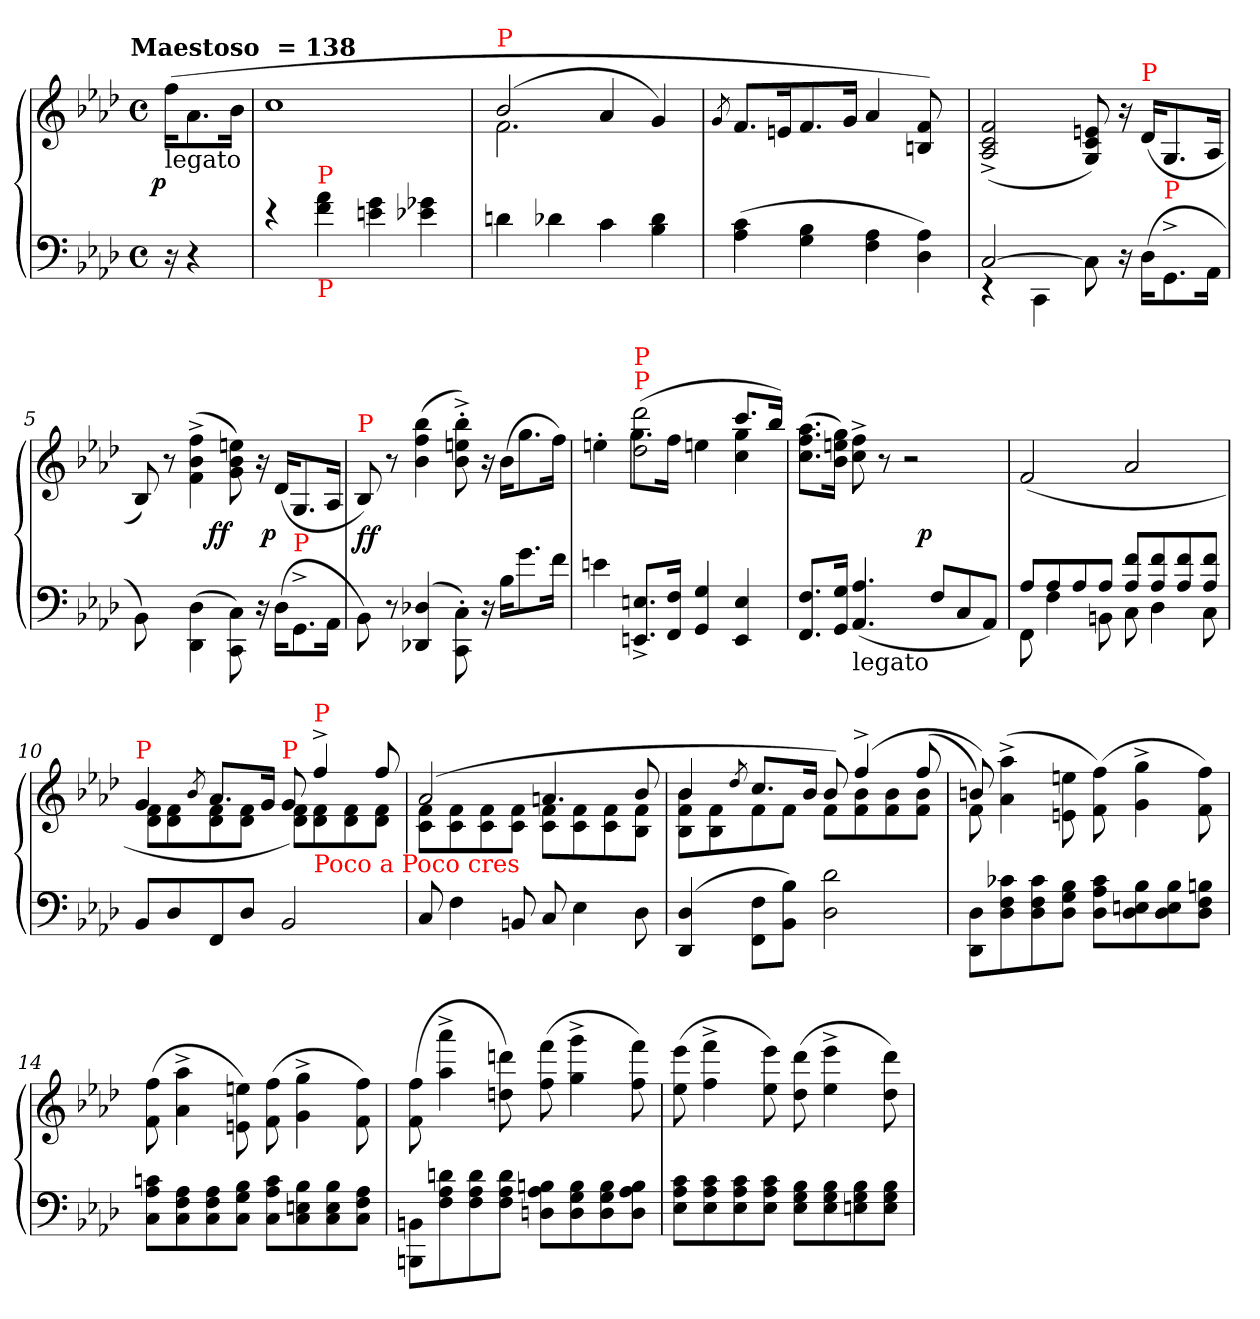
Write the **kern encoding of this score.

**kern	**kern	**dynam
*part1	*part1	*part1
*staff2	*staff1	*staff1/2
*clefF4	*clefG2	*
*k[b-e-a-d-]	*k[b-e-a-d-]	*
*f:	*f:	*
!!LO:TX:omd:t=Maestoso &nbsp;=&nbsp;138
*M4/4	*M4/4	*
*met(c)	*met(c)	*
*MM138	*MM138	*
=	=	=
!	!LO:TX:b:t=legato	!
!	!	!LO:DY:rj
16r	(>16ff!\KL	p
4r	8.a-!	.
.	16b-!Jk	.
=1	=1	=1
4re	1cc!	.
!LO:TX:a:color=red:t=P	!	!
!LO:TX:b:color=red:t=P	!	!
4a-!\ 4f!\	.	.
4g!\ 4en!\	.	.
4g-X!\ 4e-X!\	.	.
=2	=2	=2
*	*^	*
!	!LO:TX:a:color=red:t=P	!	!
4dn!\	(>2b-!	2.f	.
4d-X!\	.	.	.
4c!\	4a-!	.	.
4d-!\ 4B-!\	4g!)	4ryy	.
*	*v	*v	*
=3	=3	=3
.	8qg!/	.
(>4c! 4A-!	8.f!L	.
.	16en!k	.
4B-! 4G!	8.f!	.
.	16g!Jk	.
4A-! 4F!	4a-!	.
!	!LO:N:vis=8	!
4A-! 4D-!)	4f! 4Bn!)	.
=4	=4	=4
*^	*	*
[2C!	4rEE	(>2f!^> 2c!^> 2A-!^>	.
.	4CC!	.	.
2ryy	8C!\]	8en! 8c! 8G!)	.
.	16r	16r	.
!	!	!LO:TX:a:color=red:t=P	!
.	(<16D-!\KL	(>16d-!\KL	.
!	!LO:TX:a:color=red:t=P	!	!
.	8.GG^>!\	8.G!/	.
.	16AA-!\Jk	16A-!/Jk	.
*v	*v	*	*
=5	=5	=5
8BB-!\)	8B-!/)	.
8ryy	8r	.
(>4D-!\ 4DD-!\	(>4ff!^< 4b-!^< 4f!^<	.
!	!	!LO:DY:rj
8C!\ 8CC!\)	8een! 8b-! 8g!)	ff
16r	16r	.
!	!	!LO:DY:rj
(<16D-!KL	(>16d-!KL	p
!LO:TX:a:color=red:t=P	!	!
8.GG^>!\	8.G!/	.
16AA-!\Jk	16A-!/Jk	.
=6	=6	=6
!	!LO:TX:a:color=red:t=P	!
8BB-!\)	8B-!/)	ff
8r	8r	.
(>4D-X! 4DD-X!	(>4bb-! 4ff! 4b-!	.
8C!'>\ 8CC!'>\)	8bb-!'>^< 8een!'>^< 8b-!'>^<)	.
16r	16r	.
16B-!\KL	(>16b-!\KL	.
8.g!	8.gg!	.
16f!Jk	16ff!Jk)	.
=7	=7	=7
*	*^	*
4en!	4ryy	4een'>!	.
!	!LO:TX:a:color=red:t=P	!	!
!	!LO:TX:a:color=red:t=P	!	!
8.En!^< 8.EEn!^<L	(>2ddd-!\ 2dd-!\	8.gg!\L	.
16F! 16FF!Jk	.	16ff!\Jk	.
4G! 4GG!	.	4een!	.
4E! 4EE!	8.ccc!L	4gg! 4cc!	.
.	16bb-!Jk)	.	.
=8	=8	=8	=8
8.F! 8.FF!L	(>8.aa-!\ 8.ff!\ 8.cc!\L	2ryy	.
16G! 16GG!Jk	16gg! 16een! 16b-!Jk)	.	.
!LO:TX:b:t=legato	!	!	!
(>4.A-!/ 4.AA-!/	8ff!^<\ 8cc!^<\	.	.
.	8r	.	.
.	2r	8ryy	.
!	!	!	!LO:DY:rj
8F!L	.	4.ryy	p
8C!	.	.	.
8AA-!J)	.	.	.
*	*v	*v	*
=9	=9	=9
*^	*	*
8A-!L	8FF!	(>2f!	.
8A-!	4F!	.	.
8A-!	.	.	.
8A-!J	8BBn!	.	.
8f! 8A-!L	8C!	2a-!	.
8f! 8A-!	4D-!	.	.
8f! 8A-!	.	.	.
8f! 8A-!J	8C!	.	.
=10	=10	=10	=10
*	*	*^	*
!	!	!LO:TX:a:color=red:t=P	!	!
*v	*v	*	*	*
8BB-!L	4g!	8f!\ 8d-!\L	.
8D-!	.	8f!\ 8d-!\	.
.	8qb-!/	.	.
8FF!	8.a-!L	8f!\ 8d-!\	.
8D-!J	.	8f!\ 8d-!\J	.
.	16g!Jk	.	.
!	!LO:TX:a:color=red:t=P	!	!
2BB-!	8g!	8f!\ 8d-!\L)	.
!	!LO:TX:a:color=red:t=P	!	!
!	!LO:TX:b:color=red:t=Poco a Poco cres	!	!
.	4ff^>!	8f!\ 8d-!\	.
.	.	8f!\ 8d-!\	.
.	8ff!	8f!\ 8d-!\J	.
=11	=11	=11	=11
8C!	(>2a-!	8f!\ 8c!\L	.
4F!	.	8f!\ 8c!\	.
.	.	8f!\ 8c!\	.
8BBn!	.	8f!\ 8c!\J	.
8C!	4.an!	8f!\ 8c!\L	.
4E-!	.	8f!\ 8c!\	.
.	.	8f!\ 8c!\	.
8D-!	8b-!	8f!\ 8B-!\J	.
=12	=12	=12	=12
(>4D-! 4DD-!	4b-!	8b-!\ 8f!\ 8B-!\L	.
.	.	8f!\ 8B-!\	.
.	8qdd-!/	.	.
8F!\ 8FF!\L	8.cc!L	8f!\	.
8B-! 8BB-!J)	.	8f!\J	.
.	16b-!Jk	.	.
2d-! 2D-!	8b-!)	8f!\L	.
.	(>4ff^>!	8b-!\ 8f!\	.
.	.	8b-!\ 8f!\	.
.	(>8ff!	8b-!\ 8f!\J	.
=13	=13	=13	=13
8D-!\ 8DD-!\L	8bn!))	8f!	.
8c-X! 8F! 8D-!	8ryy	(>4aa-!^< 4a-!^<	.
8c-! 8F! 8D-!	2ryy	.	.
8B-! 8G! 8D-!J	.	8een!\ 8en!\	.
8c-!\ 8A-!\ 8D-!\L	.	(>8ff! 8f!)	.
8B-! 8En! 8D-!	.	4gg!^< 4g!^<	.
8B-! 8E! 8D-!	4ryy	.	.
8Bn! 8F! 8D-!J	.	8ff! 8f!)	.
*	*v	*v	*
=14	=14	=14
8cn!\ 8A-!\ 8C!\L	(>8ff! 8f!	.
8A-! 8F! 8C!	4aa-!^< 4a-!^<	.
8A-! 8F! 8C!	.	.
8B-! 8G! 8C!J	8een!\ 8en!\)	.
8c!\ 8A-!\ 8C!\L	(>8ff! 8f!	.
8B-! 8En! 8C!	4gg!^< 4g!^<	.
8B-! 8E! 8C!	.	.
8A-! 8F! 8C!J	8ff! 8f!)	.
=15	=15	=15
8BBn!\ 8BBBn!\L	(>8ff! 8f!	.
8dn! 8A-! 8F!	4aaa-!^< 4aa-!^<	.
8d! 8A-! 8F!	.	.
8d! 8A-! 8F!J	8dddn! 8ddn!)	.
8Bn!\ 8A-!\ 8Dn!\L	(>8fff! 8ff!	.
8B! 8G! 8D!	4ggg!^< 4gg!^<	.
8B! 8G! 8D!	.	.
8B! 8A-! 8D!J	8fff! 8ff!)	.
=16	=16	=16
8c!\ 8A-!\ 8E-!\L	(>8eee-! 8ee-!	.
8c! 8A-! 8E-!	4fff!^< 4ff!^<	.
8c! 8A-! 8E-!	.	.
8c! 8A-! 8E-!J	8eee-! 8ee-!)	.
8B-!\ 8G!\ 8E-!\L	(>8ddd-! 8dd-!	.
8B-! 8G! 8E-!	4eee-!^< 4ee-!^<	.
8B-! 8G! 8En!	.	.
8B-! 8G! 8E!J	8ddd-! 8dd-!)	.
=	=	=
*-	*-	*-
